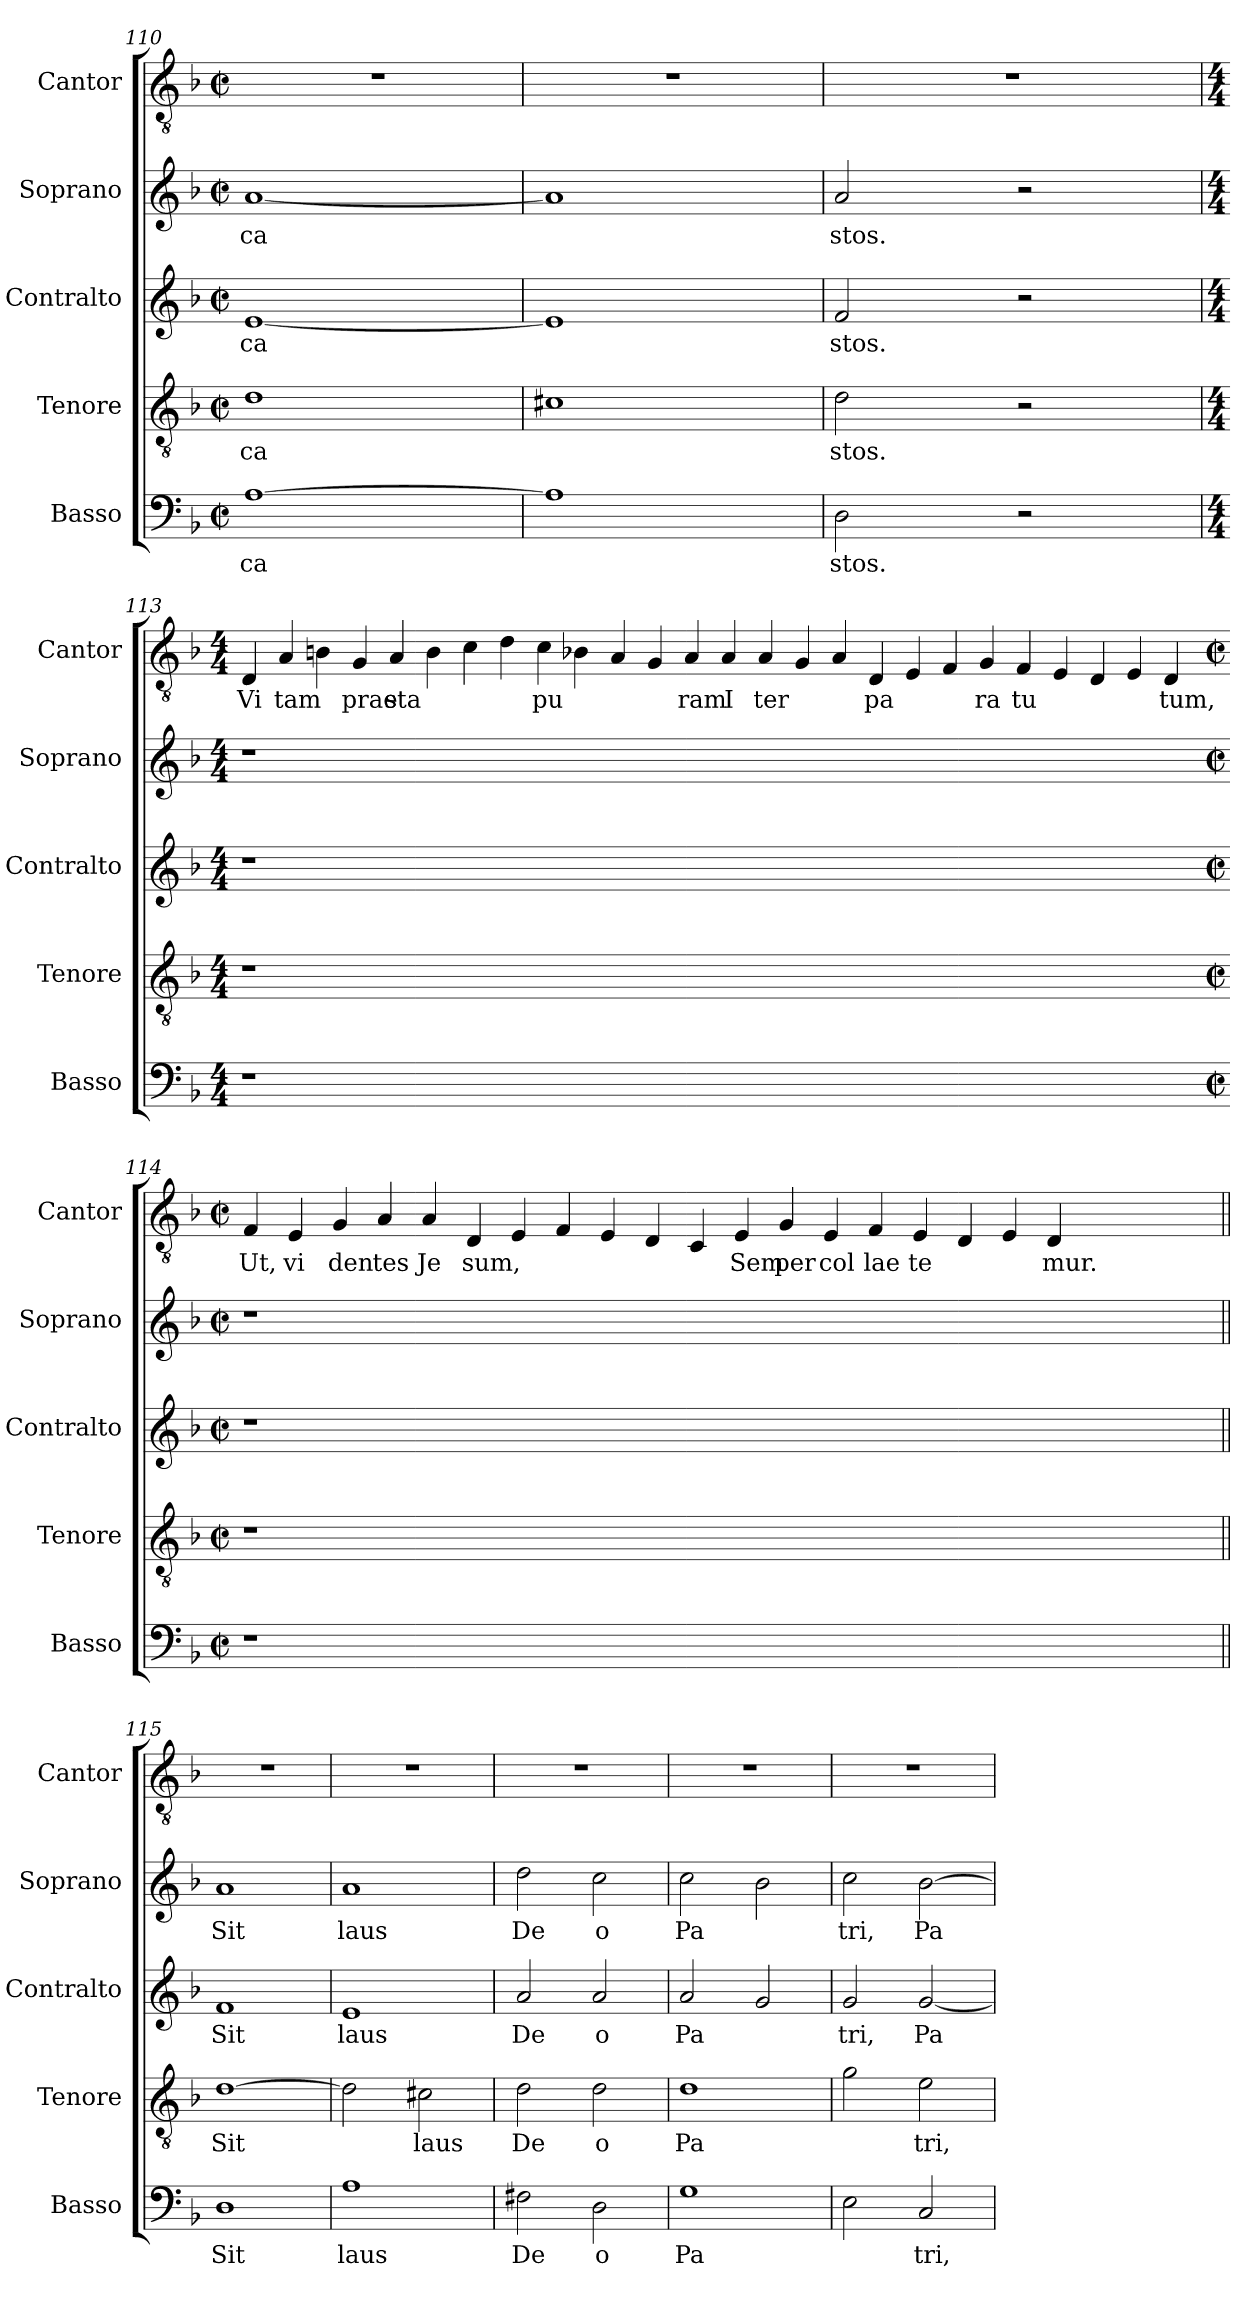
**kern	**text	**kern	**text	**kern	**text	**kern	**text	**kern	**text
*part5	*part5	*part4	*part4	*part3	*part3	*part2	*part2	*part1	*part1
*staff5	*staff5	*staff4	*staff4	*staff3	*staff3	*staff2	*staff2	*staff1	*staff1
*I"Basso	*	*I"Tenore	*	*I"Contralto	*	*I"Soprano	*	*I"Cantor	*
*I'Basso	*	*I'Tenore	*	*I'Contralto	*	*I'Soprano	*	*I'Cantor	*
*clefF4	*	*clefGv2	*	*clefG2	*	*clefG2	*	*clefGv2	*
*k[b-]	*	*k[b-]	*	*k[b-]	*	*k[b-]	*	*k[b-]	*
*F:	*	*F:	*	*F:	*	*F:	*	*F:	*
*M2/2	*	*M2/2	*	*M2/2	*	*M2/2	*	*M2/2	*
*met(c|)	*	*met(c|)	*	*met(c|)	*	*met(c|)	*	*met(c|)	*
=110	=110	=110	=110	=110	=110	=110	=110	=110	=110
!	!LO:LY:b	!	!LO:LY:b	!	!LO:LY:b	!	!LO:LY:b	!	!
[1A	ca	1d	ca	[1e	ca	[1a	ca	1r	.
=111	=111	=111	=111	=111	=111	=111	=111	=111	=111
1A]	.	1c#X	.	1e]	.	1a]	.	1r	.
=112	=112	=112	=112	=112	=112	=112	=112	=112	=112
!	!LO:LY:b	!	!LO:LY:b	!	!LO:LY:b	!	!LO:LY:b	!	!
2D\	stos.	2d\	stos.	2f/	stos.	2a/	stos.	1r	.
2r	.	2r	.	2r	.	2r	.	.	.
!!LO:PB:g=z
=113	=113	=113	=113	=113	=113	=113	=113	=113	=113
*M4/4	*	*M4/4	*	*M4/4	*	*M4/4	*	*M4/4	*
!	!	!	!	!	!	!	!	!	!LO:LY:b
1r	.	1r	.	1r	.	1r	.	4D/	Vi
!	!	!	!	!	!	!	!	!	!LO:LY:b
.	.	.	.	.	.	.	.	4A/	tam
.	.	.	.	.	.	.	.	4Bn\	.
!	!	!	!	!	!	!	!	!	!LO:LY:b
.	.	.	.	.	.	.	.	4G/	prae
!	!	!	!	!	!	!	!	!	!LO:LY:b
00ryy	.	00ryy	.	00ryy	.	00ryy	.	4A/	sta
.	.	.	.	.	.	.	.	4B\	.
.	.	.	.	.	.	.	.	4c\	.
.	.	.	.	.	.	.	.	4d\	.
!	!	!	!	!	!	!	!	!	!LO:LY:b
.	.	.	.	.	.	.	.	4c\	pu
.	.	.	.	.	.	.	.	4B-X\	.
.	.	.	.	.	.	.	.	4A/	.
.	.	.	.	.	.	.	.	4G/	.
!	!	!	!	!	!	!	!	!	!LO:LY:b
.	.	.	.	.	.	.	.	4A/	ram
!	!	!	!	!	!	!	!	!	!LO:LY:b
.	.	.	.	.	.	.	.	4A/	I
!	!	!	!	!	!	!	!	!	!LO:LY:b
.	.	.	.	.	.	.	.	4A/	ter
.	.	.	.	.	.	.	.	4G/	.
.	.	.	.	.	.	.	.	4A/	.
!	!	!	!	!	!	!	!	!	!LO:LY:b
.	.	.	.	.	.	.	.	4D/	pa
.	.	.	.	.	.	.	.	4E/	.
.	.	.	.	.	.	.	.	4F/	.
!	!	!	!	!	!	!	!	!	!LO:LY:b
1.ryy	.	1.ryy	.	1.ryy	.	1.ryy	.	4G/	ra
!	!	!	!	!	!	!	!	!	!LO:LY:b
.	.	.	.	.	.	.	.	4F/	tu
.	.	.	.	.	.	.	.	4E/	.
.	.	.	.	.	.	.	.	4D/	.
.	.	.	.	.	.	.	.	4E/	.
!	!	!	!	!	!	!	!	!	!LO:LY:b
.	.	.	.	.	.	.	.	4D/	tum,
!!LO:LB:g=z
=114-	=114-	=114-	=114-	=114-	=114-	=114-	=114-	=114-	=114-
*M2/2	*	*M2/2	*	*M2/2	*	*M2/2	*	*M2/2	*
*met(c|)	*	*met(c|)	*	*met(c|)	*	*met(c|)	*	*met(c|)	*
!	!	!	!	!	!	!	!	!	!LO:LY:b
1r	.	1r	.	1r	.	1r	.	4F/	Ut,
!	!	!	!	!	!	!	!	!	!LO:LY:b
.	.	.	.	.	.	.	.	4E/	vi
!	!	!	!	!	!	!	!	!	!LO:LY:b
.	.	.	.	.	.	.	.	4G/	den
!	!	!	!	!	!	!	!	!	!LO:LY:b
.	.	.	.	.	.	.	.	4A/	tes
!	!	!	!	!	!	!	!	!	!LO:LY:b
00ryy	.	00ryy	.	00ryy	.	00ryy	.	4A/	Je
!	!	!	!	!	!	!	!	!	!LO:LY:b
.	.	.	.	.	.	.	.	4D/	sum,
.	.	.	.	.	.	.	.	4E/	.
.	.	.	.	.	.	.	.	4F/	.
.	.	.	.	.	.	.	.	4E/	.
.	.	.	.	.	.	.	.	4D/	.
.	.	.	.	.	.	.	.	4C/	.
!	!	!	!	!	!	!	!	!	!LO:LY:b
.	.	.	.	.	.	.	.	4E/	Sem
!	!	!	!	!	!	!	!	!	!LO:LY:b
.	.	.	.	.	.	.	.	4G/	per
!	!	!	!	!	!	!	!	!	!LO:LY:b
.	.	.	.	.	.	.	.	4E/	col
!	!	!	!	!	!	!	!	!	!LO:LY:b
.	.	.	.	.	.	.	.	4F/	lae
!	!	!	!	!	!	!	!	!	!LO:LY:b
.	.	.	.	.	.	.	.	4E/	te
.	.	.	.	.	.	.	.	4D/	.
.	.	.	.	.	.	.	.	4E/	.
!	!	!	!	!	!	!	!	!	!LO:LY:b
.	.	.	.	.	.	.	.	4D/	mur.
.	.	.	.	.	.	.	.	1ryy	.
2.ryy	.	2.ryy	.	2.ryy	.	2.ryy	.	.	.
!!LO:LB:g=z
=115||	=115||	=115||	=115||	=115||	=115||	=115||	=115||	=115||	=115||
!	!LO:LY:b	!	!LO:LY:b	!	!LO:LY:b	!	!LO:LY:b	!	!
1D	Sit	[1d	Sit	1f	Sit	1a	Sit	1r	.
=116	=116	=116	=116	=116	=116	=116	=116	=116	=116
!	!LO:LY:b	!	!	!	!LO:LY:b	!	!LO:LY:b	!	!
1A	laus	2d\]	.	1e	laus	1a	laus	1r	.
!	!	!	!LO:LY:b	!	!	!	!	!	!
.	.	2c#X\	laus	.	.	.	.	.	.
=117	=117	=117	=117	=117	=117	=117	=117	=117	=117
!	!LO:LY:b	!	!LO:LY:b	!	!LO:LY:b	!	!LO:LY:b	!	!
2F#X\	De	2d\	De	2a/	De	2dd\	De	1r	.
!	!LO:LY:b	!	!LO:LY:b	!	!LO:LY:b	!	!LO:LY:b	!	!
2D\	o	2d\	o	2a/	o	2cc\	o	.	.
=118	=118	=118	=118	=118	=118	=118	=118	=118	=118
!	!LO:LY:b	!	!LO:LY:b	!	!LO:LY:b	!	!LO:LY:b	!	!
1G	Pa	1d	Pa	2a/	Pa	2cc\	Pa	1r	.
.	.	.	.	2g/	.	2b-\	.	.	.
=119	=119	=119	=119	=119	=119	=119	=119	=119	=119
!	!	!	!	!	!LO:LY:b	!	!LO:LY:b	!	!
2E\	.	2g\	.	2g/	tri,	2cc\	tri,	1r	.
!	!LO:LY:b	!	!LO:LY:b	!	!LO:LY:b	!	!LO:LY:b	!	!
2C/	tri,	2e\	tri,	[2g/	Pa	[2b-\	Pa	.	.
=	=	=	=	=	=	=	=	=	=
*-	*-	*-	*-	*-	*-	*-	*-	*-	*-
